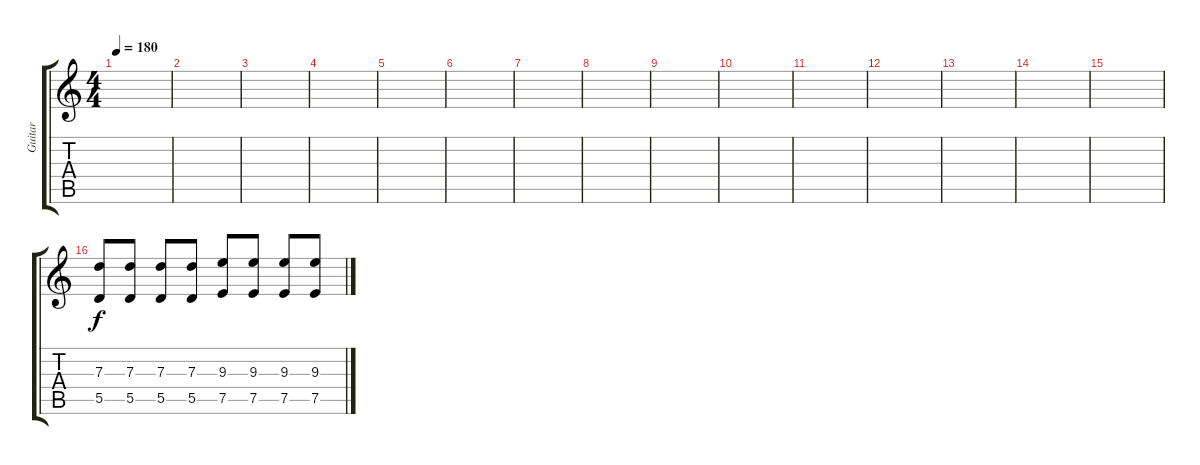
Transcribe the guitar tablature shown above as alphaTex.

\track ("Guitar" "Guitar") {instrument distortionguitar}
\staff {score tabs}
\tuning (E4 B3 G3 D3 A2 D2) {hide}
\ts (4 4)
\tempo 180
\clef g2
\ks c
|
|
|
|
|
|
|
|
|
|
|
|
|
|
|
(7.3 5.5).8 (7.3 5.5).8 (7.3 5.5).8 (7.3 5.5).8 (9.3 7.5).8 (9.3 7.5).8 (9.3 7.5).8 (9.3 7.5).8
